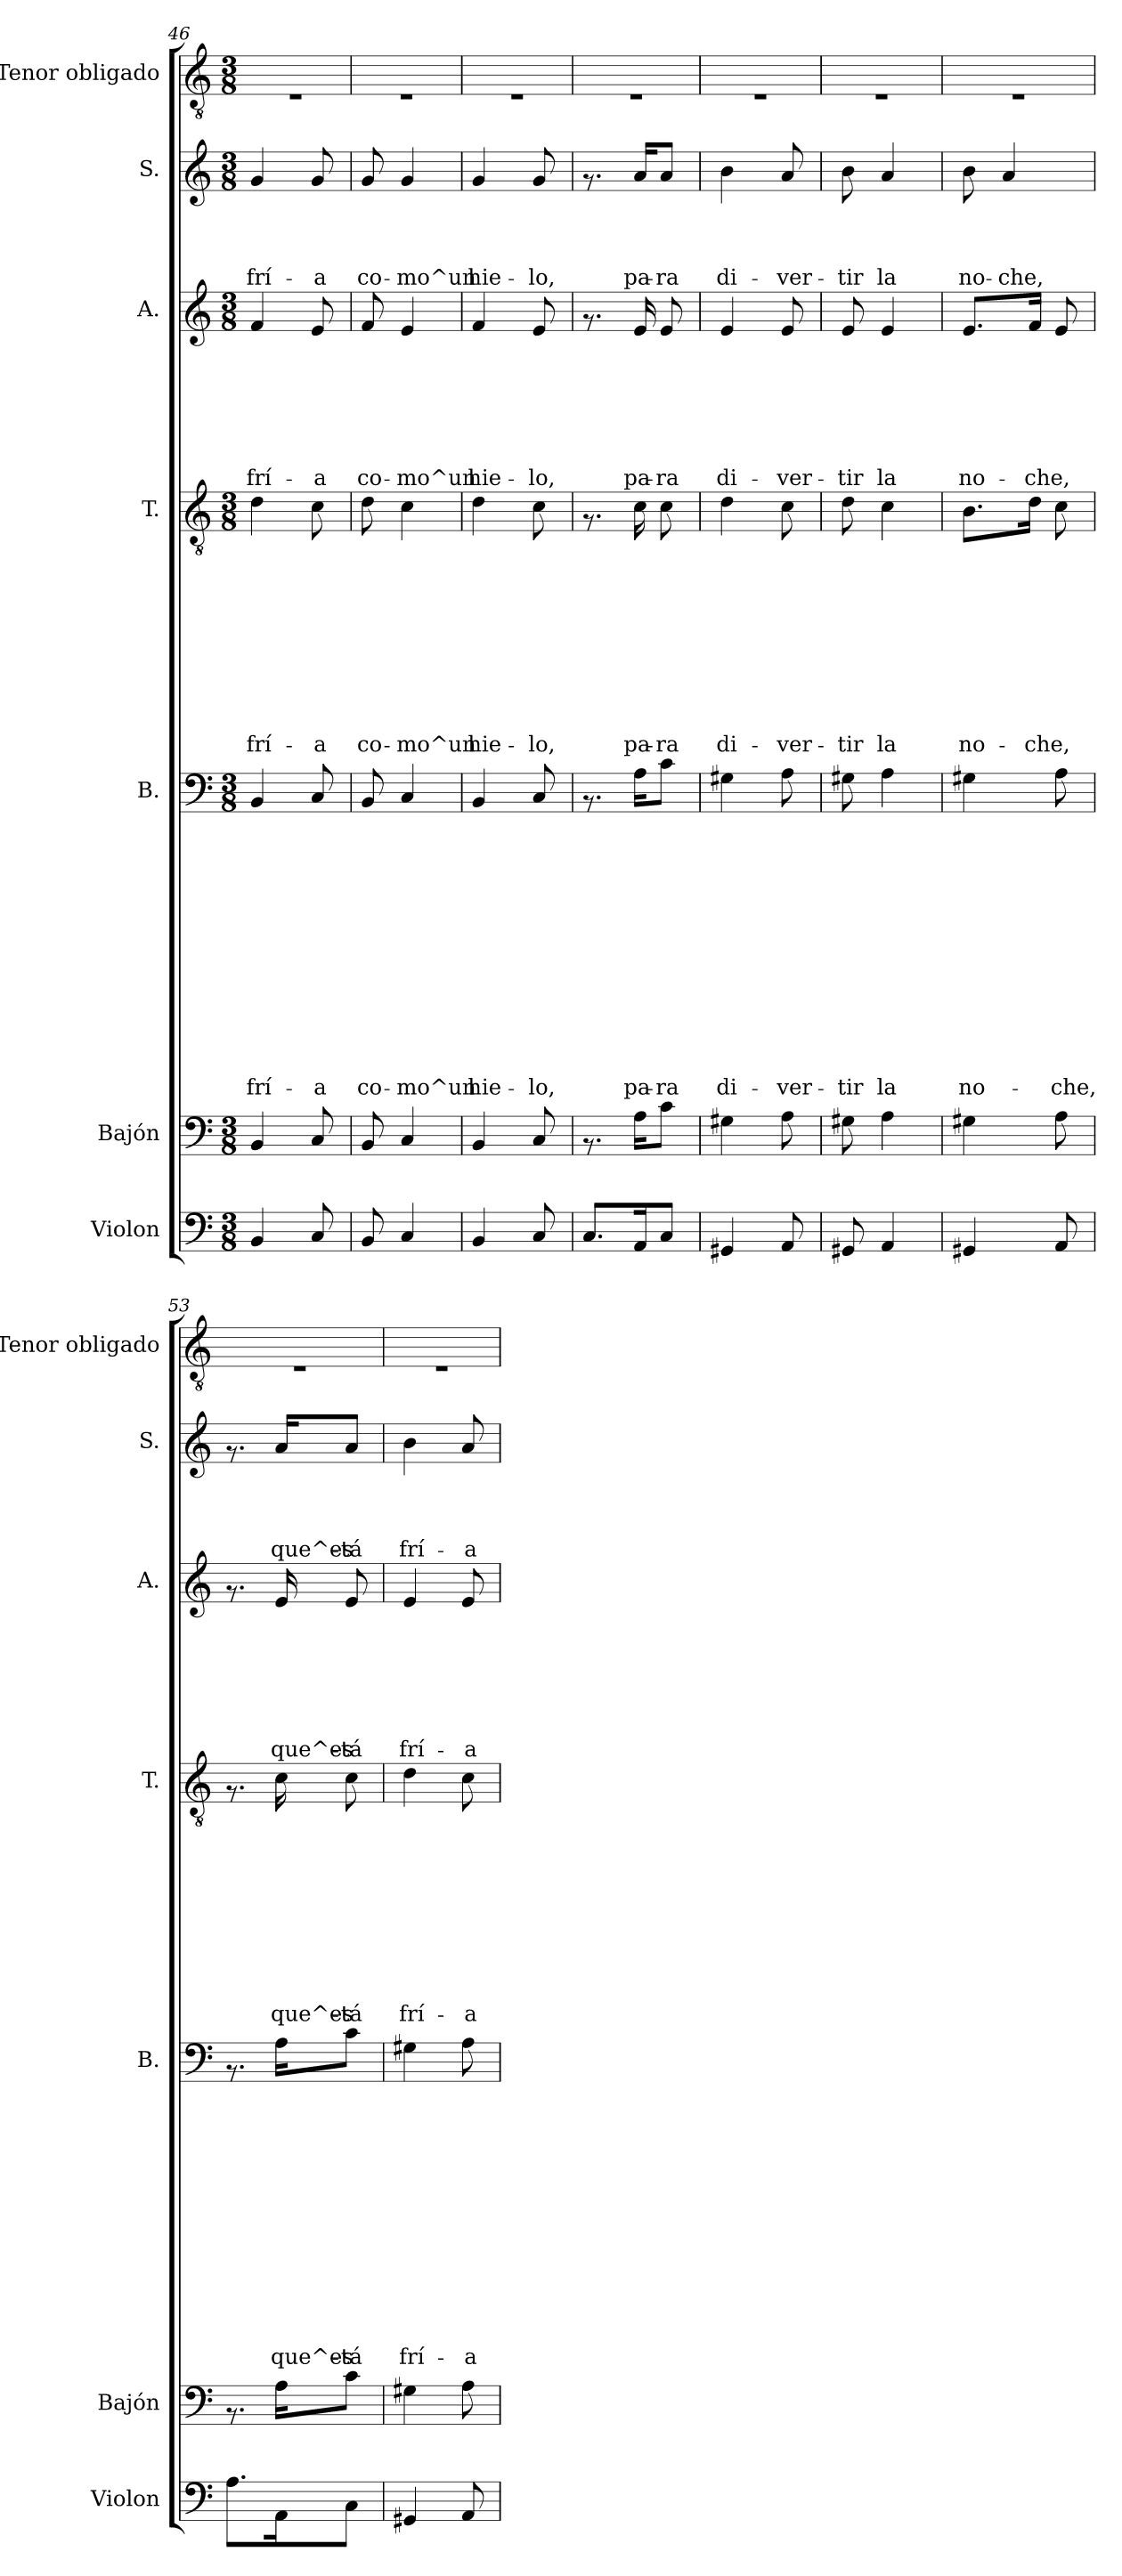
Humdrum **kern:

**kern	**kern	**kern	**text	**text	**text	**text	**text	**text	**text	**text	**text	**text	**text	**text	**text	**kern	**text	**text	**text	**text	**text	**text	**text	**text	**text	**text	**kern	**text	**text	**text	**text	**text	**text	**text	**kern	**text	**text	**text	**text	**kern
*part7	*part6	*part5	*part5	*part5	*part5	*part5	*part5	*part5	*part5	*part5	*part5	*part5	*part5	*part5	*part5	*part4	*part4	*part4	*part4	*part4	*part4	*part4	*part4	*part4	*part4	*part4	*part3	*part3	*part3	*part3	*part3	*part3	*part3	*part3	*part2	*part2	*part2	*part2	*part2	*part1
*staff7	*staff6	*staff5	*staff5	*staff5	*staff5	*staff5	*staff5	*staff5	*staff5	*staff5	*staff5	*staff5	*staff5	*staff5	*staff5	*staff4	*staff4	*staff4	*staff4	*staff4	*staff4	*staff4	*staff4	*staff4	*staff4	*staff4	*staff3	*staff3	*staff3	*staff3	*staff3	*staff3	*staff3	*staff3	*staff2	*staff2	*staff2	*staff2	*staff2	*staff1
*I"Violon	*I"Bajón	*I"B.	*	*	*	*	*	*	*	*	*	*	*	*	*	*I"T.	*	*	*	*	*	*	*	*	*	*	*I"A.	*	*	*	*	*	*	*	*I"S.	*	*	*	*	*I"Tenor obligado
*I'Violon	*I'Bajón	*I'B.	*	*	*	*	*	*	*	*	*	*	*	*	*	*I'T.	*	*	*	*	*	*	*	*	*	*	*I'A.	*	*	*	*	*	*	*	*I'S.	*	*	*	*	*I'Tenor obligado
*clefF4	*clefF4	*clefF4	*	*	*	*	*	*	*	*	*	*	*	*	*	*clefGv2	*	*	*	*	*	*	*	*	*	*	*clefG2	*	*	*	*	*	*	*	*clefG2	*	*	*	*	*clefGv2
*k[]	*k[]	*k[]	*	*	*	*	*	*	*	*	*	*	*	*	*	*k[]	*	*	*	*	*	*	*	*	*	*	*k[]	*	*	*	*	*	*	*	*k[]	*	*	*	*	*k[]
*C:	*C:	*C:	*	*	*	*	*	*	*	*	*	*	*	*	*	*C:	*	*	*	*	*	*	*	*	*	*	*C:	*	*	*	*	*	*	*	*C:	*	*	*	*	*C:
*M3/8	*M3/8	*M3/8	*	*	*	*	*	*	*	*	*	*	*	*	*	*M3/8	*	*	*	*	*	*	*	*	*	*	*M3/8	*	*	*	*	*	*	*	*M3/8	*	*	*	*	*M3/8
=46	=46	=46	=46	=46	=46	=46	=46	=46	=46	=46	=46	=46	=46	=46	=46	=46	=46	=46	=46	=46	=46	=46	=46	=46	=46	=46	=46	=46	=46	=46	=46	=46	=46	=46	=46	=46	=46	=46	=46	=46
!	!	!	!	!	!	!	!	!	!	!	!	!	!	!	!LO:LY:b	!	!	!	!	!	!	!	!	!	!	!LO:LY:b	!	!	!	!	!	!	!	!LO:LY:b	!	!	!	!	!LO:LY:b	!
4BB/	4BB/	4BB/	.	.	.	.	.	.	.	.	.	.	.	.	frí-	4d\	.	.	.	.	.	.	.	.	.	frí-	4f/	.	.	.	.	.	.	frí-	4g/	.	.	.	frí-	4.rE
!	!	!	!	!	!	!	!	!	!	!	!	!	!	!	!LO:LY:b	!	!	!	!	!	!	!	!	!	!	!LO:LY:b	!	!	!	!	!	!	!	!LO:LY:b	!	!	!	!	!LO:LY:b	!
8C/	8C/	8C/	.	.	.	.	.	.	.	.	.	.	.	.	-a	8c\	.	.	.	.	.	.	.	.	.	-a	8e/	.	.	.	.	.	.	-a	8g/	.	.	.	-a	.
=47	=47	=47	=47	=47	=47	=47	=47	=47	=47	=47	=47	=47	=47	=47	=47	=47	=47	=47	=47	=47	=47	=47	=47	=47	=47	=47	=47	=47	=47	=47	=47	=47	=47	=47	=47	=47	=47	=47	=47	=47
!	!	!	!	!	!	!	!	!	!	!	!	!	!	!	!LO:LY:b	!	!	!	!	!	!	!	!	!	!	!LO:LY:b	!	!	!	!	!	!	!	!LO:LY:b	!	!	!	!	!LO:LY:b	!
8BB/	8BB/	8BB/	.	.	.	.	.	.	.	.	.	.	.	.	co-	8d\	.	.	.	.	.	.	.	.	.	co-	8f/	.	.	.	.	.	.	co-	8g/	.	.	.	co-	4.rE
!	!	!	!	!	!	!	!	!	!	!	!	!	!	!	!LO:LY:b	!	!	!	!	!	!	!	!	!	!	!LO:LY:b	!	!	!	!	!	!	!	!LO:LY:b	!	!	!	!	!LO:LY:b	!
4C/	4C/	4C/	.	.	.	.	.	.	.	.	.	.	.	.	-mo^un	4c\	.	.	.	.	.	.	.	.	.	-mo^un	4e/	.	.	.	.	.	.	-mo^un	4g/	.	.	.	-mo^un	.
=48	=48	=48	=48	=48	=48	=48	=48	=48	=48	=48	=48	=48	=48	=48	=48	=48	=48	=48	=48	=48	=48	=48	=48	=48	=48	=48	=48	=48	=48	=48	=48	=48	=48	=48	=48	=48	=48	=48	=48	=48
!	!	!	!	!	!	!	!	!	!	!	!	!	!	!	!LO:LY:b	!	!	!	!	!	!	!	!	!	!	!LO:LY:b	!	!	!	!	!	!	!	!LO:LY:b	!	!	!	!	!LO:LY:b	!
4BB/	4BB/	4BB/	.	.	.	.	.	.	.	.	.	.	.	.	hie-	4d\	.	.	.	.	.	.	.	.	.	hie-	4f/	.	.	.	.	.	.	hie-	4g/	.	.	.	hie-	4.rE
!	!	!	!	!	!	!	!	!	!	!	!	!	!	!	!LO:LY:b	!	!	!	!	!	!	!	!	!	!	!LO:LY:b	!	!	!	!	!	!	!	!LO:LY:b	!	!	!	!	!LO:LY:b	!
8C/	8C/	8C/	.	.	.	.	.	.	.	.	.	.	.	.	-lo,	8c\	.	.	.	.	.	.	.	.	.	-lo,	8e/	.	.	.	.	.	.	-lo,	8g/	.	.	.	-lo,	.
=49	=49	=49	=49	=49	=49	=49	=49	=49	=49	=49	=49	=49	=49	=49	=49	=49	=49	=49	=49	=49	=49	=49	=49	=49	=49	=49	=49	=49	=49	=49	=49	=49	=49	=49	=49	=49	=49	=49	=49	=49
8.C/L	8.rAA	8.rAA	.	.	.	.	.	.	.	.	.	.	.	.	.	8.rF	.	.	.	.	.	.	.	.	.	.	8.rf	.	.	.	.	.	.	.	8.rf	.	.	.	.	4.rE
!	!	!	!	!	!	!	!	!	!	!	!	!	!	!	!LO:LY:b	!	!	!	!	!	!	!	!	!	!	!LO:LY:b	!	!	!	!	!	!	!	!LO:LY:b	!	!	!	!	!LO:LY:b	!
16AA/k	16A\KL	16A\KL	.	.	.	.	.	.	.	.	.	.	.	.	pa-	16c\	.	.	.	.	.	.	.	.	.	pa-	16e/	.	.	.	.	.	.	pa-	16a/KL	.	.	.	pa-	.
!	!	!	!	!	!	!	!	!	!	!	!	!	!	!	!LO:LY:b	!	!	!	!	!	!	!	!	!	!	!LO:LY:b	!	!	!	!	!	!	!	!LO:LY:b	!	!	!	!	!LO:LY:b	!
8C/J	8c\J	8c\J	.	.	.	.	.	.	.	.	.	.	.	.	-ra	8c\	.	.	.	.	.	.	.	.	.	-ra	8e/	.	.	.	.	.	.	-ra	8a/J	.	.	.	-ra	.
=50	=50	=50	=50	=50	=50	=50	=50	=50	=50	=50	=50	=50	=50	=50	=50	=50	=50	=50	=50	=50	=50	=50	=50	=50	=50	=50	=50	=50	=50	=50	=50	=50	=50	=50	=50	=50	=50	=50	=50	=50
!	!	!	!	!	!	!	!	!	!	!	!	!	!	!	!LO:LY:b	!	!	!	!	!	!	!	!	!	!	!LO:LY:b	!	!	!	!	!	!	!	!LO:LY:b	!	!	!	!	!LO:LY:b	!
4GG#X/	4G#X\	4G#X\	.	.	.	.	.	.	.	.	.	.	.	.	di-	4d\	.	.	.	.	.	.	.	.	.	di-	4e/	.	.	.	.	.	.	di-	4b\	.	.	.	di-	4.rE
!	!	!	!	!	!	!	!	!	!	!	!	!	!	!	!LO:LY:b	!	!	!	!	!	!	!	!	!	!	!LO:LY:b	!	!	!	!	!	!	!	!LO:LY:b	!	!	!	!	!LO:LY:b	!
8AA/	8A\	8A\	.	.	.	.	.	.	.	.	.	.	.	.	-ver-	8c\	.	.	.	.	.	.	.	.	.	-ver-	8e/	.	.	.	.	.	.	-ver-	8a/	.	.	.	-ver-	.
!!LO:PB:g=z
=51	=51	=51	=51	=51	=51	=51	=51	=51	=51	=51	=51	=51	=51	=51	=51	=51	=51	=51	=51	=51	=51	=51	=51	=51	=51	=51	=51	=51	=51	=51	=51	=51	=51	=51	=51	=51	=51	=51	=51	=51
!	!	!	!	!	!	!	!	!	!	!	!	!	!	!	!LO:LY:b	!	!	!	!	!	!	!	!	!	!	!LO:LY:b	!	!	!	!	!	!	!	!LO:LY:b	!	!	!	!	!LO:LY:b	!
8GG#X/	8G#X\	8G#X\	.	.	.	.	.	.	.	.	.	.	.	.	-tir	8d\	.	.	.	.	.	.	.	.	.	-tir	8e/	.	.	.	.	.	.	-tir	8b\	.	.	.	-tir	4.rE
!	!	!	!	!	!	!	!	!	!	!	!	!	!	!	!LO:LY:b	!	!	!	!	!	!	!	!	!	!	!LO:LY:b	!	!	!	!	!	!	!	!LO:LY:b	!	!	!	!	!LO:LY:b	!
4AA/	4A\	4A\	.	.	.	.	.	.	.	.	.	.	.	.	la	4c\	.	.	.	.	.	.	.	.	.	la	4e/	.	.	.	.	.	.	la	4a/	.	.	.	la	.
=52	=52	=52	=52	=52	=52	=52	=52	=52	=52	=52	=52	=52	=52	=52	=52	=52	=52	=52	=52	=52	=52	=52	=52	=52	=52	=52	=52	=52	=52	=52	=52	=52	=52	=52	=52	=52	=52	=52	=52	=52
!	!	!	!	!	!	!	!	!	!	!	!	!	!	!	!LO:LY:b	!	!	!	!	!	!	!	!	!	!	!LO:LY:b	!	!	!	!	!	!	!	!LO:LY:b	!	!	!	!	!LO:LY:b	!
4GG#X/	4G#X\	4G#X\	.	.	.	.	.	.	.	.	.	.	.	.	no-	8.B\L	.	.	.	.	.	.	.	.	.	no-	8.e/L	.	.	.	.	.	.	no-	8b\	.	.	.	no-	4.rE
!	!	!	!	!	!	!	!	!	!	!	!	!	!	!	!	!	!	!	!	!	!	!	!	!	!	!	!	!	!	!	!	!	!	!	!	!	!	!	!LO:LY:b	!
.	.	.	.	.	.	.	.	.	.	.	.	.	.	.	.	.	.	.	.	.	.	.	.	.	.	.	.	.	.	.	.	.	.	.	4a/	.	.	.	-che,	.
!	!	!	!	!	!	!	!	!	!	!	!	!	!	!	!	!	!	!	!	!	!	!	!	!	!	!LO:LY:b	!	!	!	!	!	!	!	!LO:LY:b	!	!	!	!	!	!
.	.	.	.	.	.	.	.	.	.	.	.	.	.	.	.	16d\Jk	.	.	.	.	.	.	.	.	.	-che,	16f/Jk	.	.	.	.	.	.	-che,	.	.	.	.	.	.
!	!	!	!	!	!	!	!	!	!	!	!	!	!	!	!LO:LY:b	!	!	!	!	!	!	!	!	!	!	!	!	!	!	!	!	!	!	!	!	!	!	!	!	!
8AA/	8A\	8A\	.	.	.	.	.	.	.	.	.	.	.	.	-che,	8c\	.	.	.	.	.	.	.	.	.	.	8e/	.	.	.	.	.	.	.	.	.	.	.	.	.
=53	=53	=53	=53	=53	=53	=53	=53	=53	=53	=53	=53	=53	=53	=53	=53	=53	=53	=53	=53	=53	=53	=53	=53	=53	=53	=53	=53	=53	=53	=53	=53	=53	=53	=53	=53	=53	=53	=53	=53	=53
8.A\L	8.rAA	8.rAA	.	.	.	.	.	.	.	.	.	.	.	.	.	8.rF	.	.	.	.	.	.	.	.	.	.	8.rf	.	.	.	.	.	.	.	8.rf	.	.	.	.	4.rE
!	!	!	!	!	!	!	!	!	!	!	!	!	!	!	!LO:LY:b	!	!	!	!	!	!	!	!	!	!	!LO:LY:b	!	!	!	!	!	!	!	!LO:LY:b	!	!	!	!	!LO:LY:b	!
16AA\k	16A\KL	16A\KL	.	.	.	.	.	.	.	.	.	.	.	.	que^es-	16c\	.	.	.	.	.	.	.	.	.	que^es-	16e/	.	.	.	.	.	.	que^es-	16a/KL	.	.	.	que^es-	.
!	!	!	!	!	!	!	!	!	!	!	!	!	!	!	!LO:LY:b	!	!	!	!	!	!	!	!	!	!	!LO:LY:b	!	!	!	!	!	!	!	!LO:LY:b	!	!	!	!	!LO:LY:b	!
8C\J	8c\J	8c\J	.	.	.	.	.	.	.	.	.	.	.	.	-tá	8c\	.	.	.	.	.	.	.	.	.	-tá	8e/	.	.	.	.	.	.	-tá	8a/J	.	.	.	-tá	.
=54	=54	=54	=54	=54	=54	=54	=54	=54	=54	=54	=54	=54	=54	=54	=54	=54	=54	=54	=54	=54	=54	=54	=54	=54	=54	=54	=54	=54	=54	=54	=54	=54	=54	=54	=54	=54	=54	=54	=54	=54
!	!	!	!	!	!	!	!	!	!	!	!	!	!	!	!LO:LY:b	!	!	!	!	!	!	!	!	!	!	!LO:LY:b	!	!	!	!	!	!	!	!LO:LY:b	!	!	!	!	!LO:LY:b	!
4GG#X/	4G#X\	4G#X\	.	.	.	.	.	.	.	.	.	.	.	.	frí-	4d\	.	.	.	.	.	.	.	.	.	frí-	4e/	.	.	.	.	.	.	frí-	4b\	.	.	.	frí-	4.rE
!	!	!	!	!	!	!	!	!	!	!	!	!	!	!	!LO:LY:b	!	!	!	!	!	!	!	!	!	!	!LO:LY:b	!	!	!	!	!	!	!	!LO:LY:b	!	!	!	!	!LO:LY:b	!
8AA/	8A\	8A\	.	.	.	.	.	.	.	.	.	.	.	.	-a	8c\	.	.	.	.	.	.	.	.	.	-a	8e/	.	.	.	.	.	.	-a	8a/	.	.	.	-a	.
=	=	=	=	=	=	=	=	=	=	=	=	=	=	=	=	=	=	=	=	=	=	=	=	=	=	=	=	=	=	=	=	=	=	=	=	=	=	=	=	=
*-	*-	*-	*-	*-	*-	*-	*-	*-	*-	*-	*-	*-	*-	*-	*-	*-	*-	*-	*-	*-	*-	*-	*-	*-	*-	*-	*-	*-	*-	*-	*-	*-	*-	*-	*-	*-	*-	*-	*-	*-
